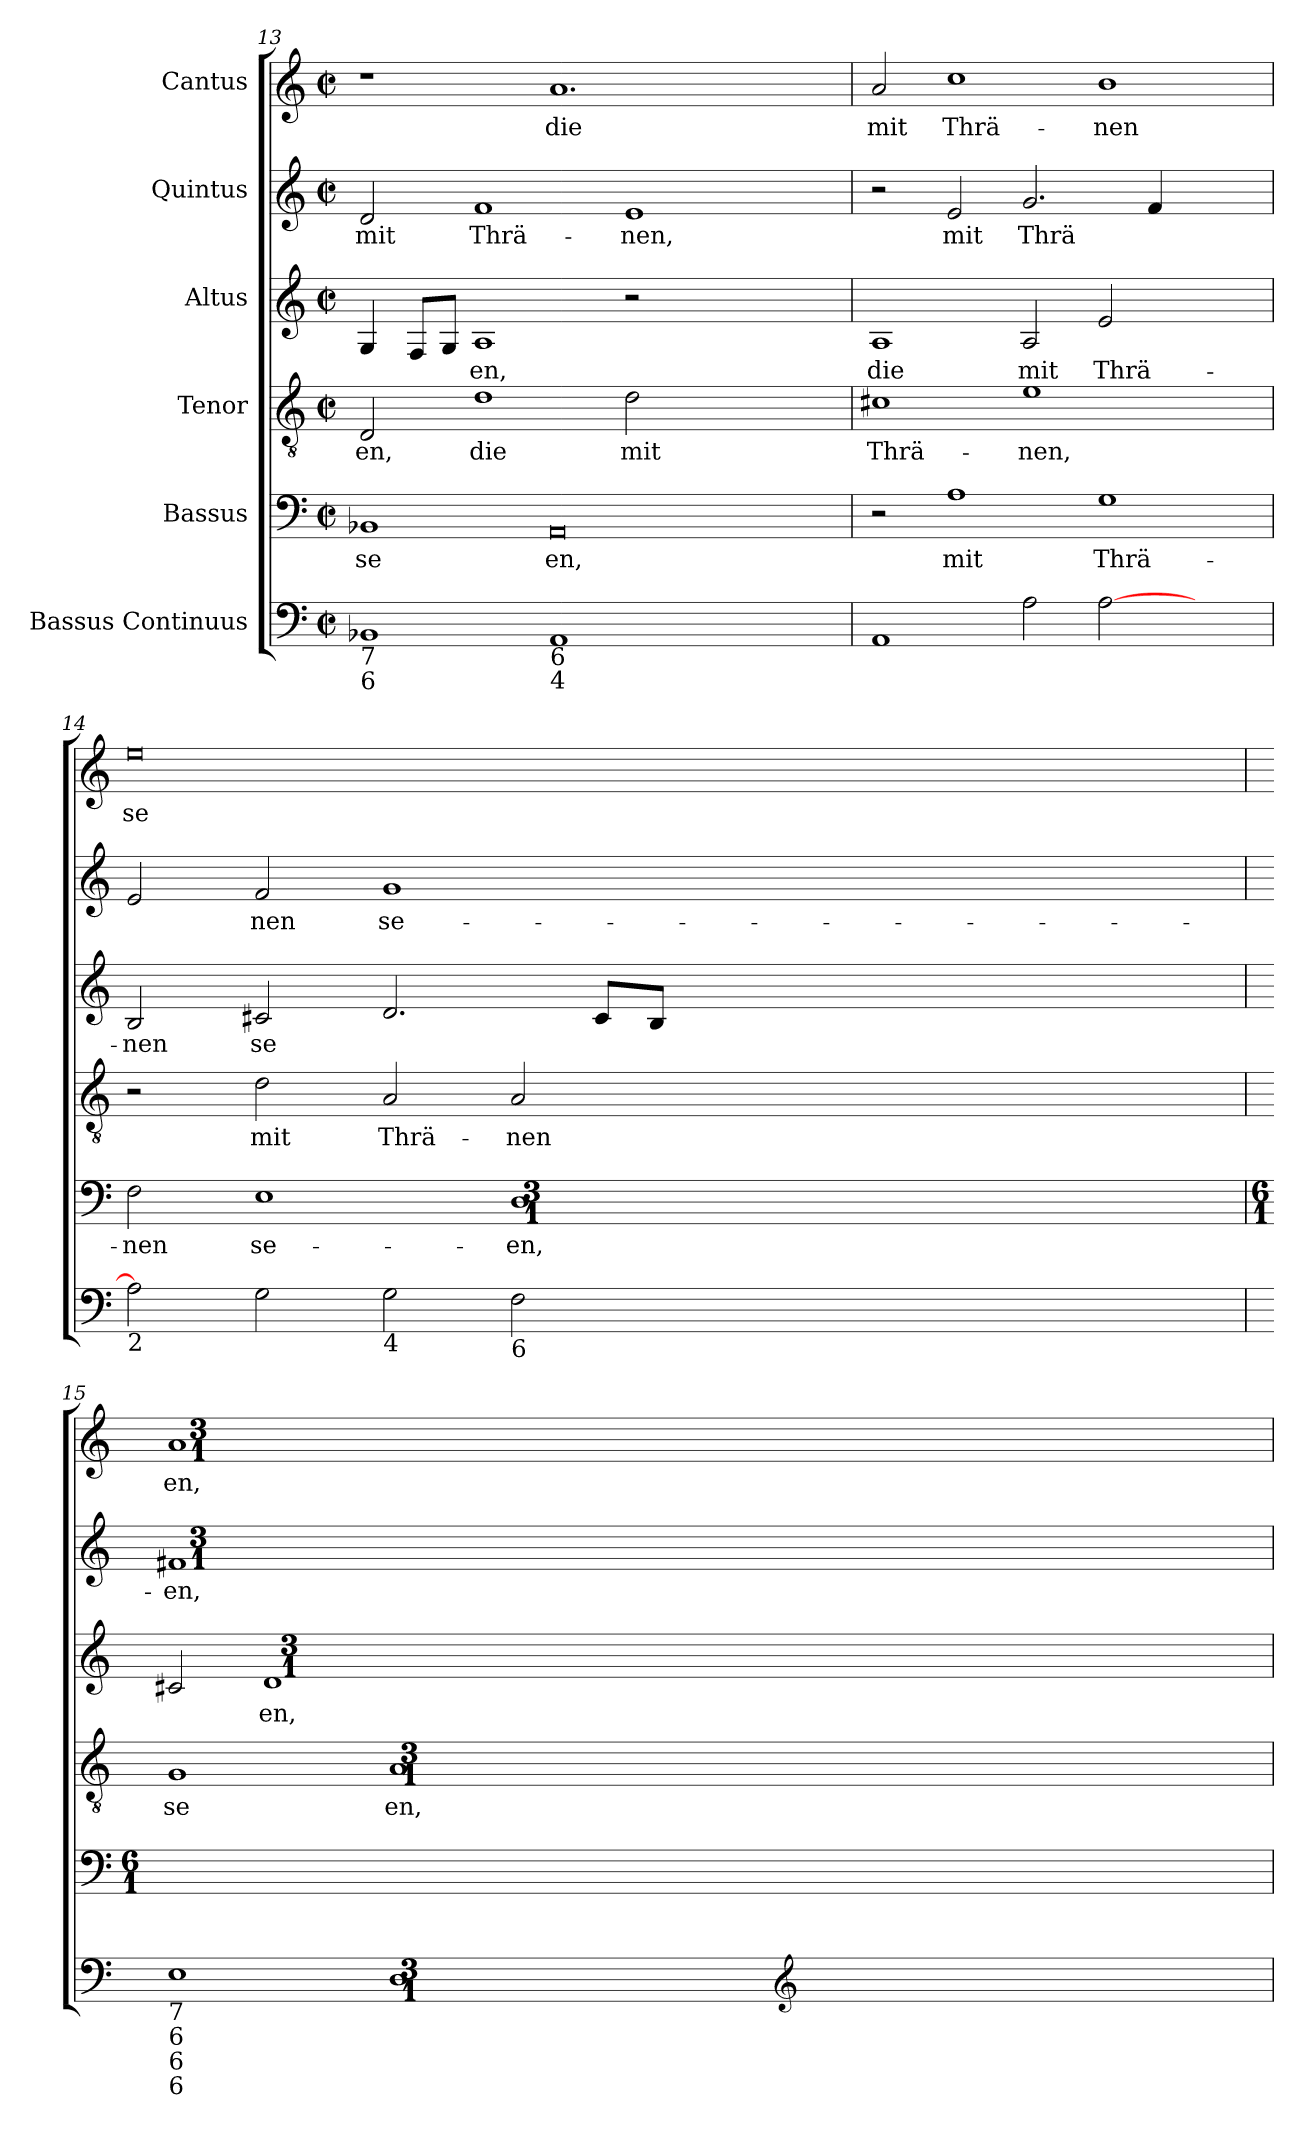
**kern	**kern	**text	**kern	**text	**kern	**text	**kern	**text	**kern	**text
*part6	*part5	*part5	*part4	*part4	*part3	*part3	*part2	*part2	*part1	*part1
*staff6	*staff5	*staff5	*staff4	*staff4	*staff3	*staff3	*staff2	*staff2	*staff1	*staff1
*I"Bassus Continuus	*I"Bassus	*	*I"Tenor	*	*I"Altus	*	*I"Quintus	*	*I"Cantus	*
*clefF4	*clefF4	*	*clefGv2	*	*clefG2	*	*clefG2	*	*clefG2	*
*k[]	*k[]	*	*k[]	*	*k[]	*	*k[]	*	*k[]	*
*C:	*C:	*	*C:	*	*C:	*	*C:	*	*C:	*
*M4/2	*M4/2	*	*M4/2	*	*M4/2	*	*M4/2	*	*M4/2	*
*met(c|)	*met(c|)	*	*met(c|)	*	*met(c|)	*	*met(c|)	*	*met(c|)	*
=13A	=13A	=13A	=13A	=13A	=13A	=13A	=13A	=13A	=13A	=13A
!LO:TX:b:t=7	!	!	!	!	!	!	!	!	!	!
!LO:TX:b:t=6	!	!	!	!	!	!	!	!	!	!
!	!	!LO:LY:b	!	!LO:LY:b	!	!	!	!LO:LY:b	!	!
1BB-X	1BB-X	se	2D	en,	4G	.	2d	mit	1r	.
.	.	.	.	.	8FL	.	.	.	.	.
.	.	.	.	.	8GJ	.	.	.	.	.
!	!	!	!	!LO:LY:b	!	!LO:LY:b	!	!LO:LY:b	!	!
.	.	.	1d	die	1A	en,	1f	Thrä-	.	.
!LO:TX:b:t=6\n4	!	!	!	!	!	!	!	!	!	!
!	!	!LO:LY:b	!	!	!	!	!	!	!	!LO:LY:b
1AA	0AA	en,	.	.	.	.	.	.	1.a	die
!	!	!	!	!LO:LY:b	!	!	!	!LO:LY:b	!	!
.	.	.	2d	mit	2r	.	1e	-nen,	.	.
1ryy	.	.	1ryy	.	1ryy	.	.	.	.	.
.	.	.	.	.	.	.	2ryy	.	2ryy	.
=13B	=13B	=13B	=13B	=13B	=13B	=13B	=13B	=13B	=13B	=13B
!	!	!	!	!LO:LY:b	!	!LO:LY:b	!	!	!	!LO:LY:b
1AA	2r	.	1c#X	Thrä-	1A	die	2r	.	2a	mit
!	!	!LO:LY:b	!	!	!	!	!	!LO:LY:b	!	!LO:LY:b
.	1A	mit	.	.	.	.	2e	mit	1cc	Thrä-
!	!	!	!	!LO:LY:b	!	!LO:LY:b	!	!LO:LY:b	!	!
2A	.	.	1e	-nen,	2A	mit	2.g	Thrä	.	.
!	!	!LO:LY:b	!	!	!	!LO:LY:b	!	!	!	!LO:LY:b
[2A	1G	Thrä-	.	.	2e	Thrä-	.	.	1b	-nen
.	.	.	.	.	.	.	4f	.	.	.
2ryy	.	.	2ryy	.	2ryy	.	2ryy	.	.	.
=14A	=14A	=14A	=14A	=14A	=14A	=14A	=14A	=14A	=14A	=14A
!LO:TX:b:t=2	!	!	!	!	!	!	!	!	!	!
!	!	!LO:LY:b	!	!	!	!LO:LY:b	!	!	!	!LO:LY:b
2A]	2F	-nen	2r	.	2B	-nen	2e	.	0ee	se
!	!	!LO:LY:b	!	!LO:LY:b	!	!LO:LY:b	!	!LO:LY:b	!	!
2G	1E	se-	2d	mit	2c#X	se	2f	nen	.	.
!LO:TX:b:t=4	!	!	!	!	!	!	!	!	!	!
!	!	!	!	!LO:LY:b	!	!	!	!LO:LY:b	!	!
2G	.	.	2A	Thrä-	2.d	.	1g	se-	.	.
!LO:TX:b:t=6	!	!	!	!	!	!	!	!	!	!
!	!	!LO:LY:b	!	!LO:LY:b	!	!	!	!	!	!
2F	1D	-en,	2A	-nen	.	.	.	.	.	.
.	.	.	.	.	8c#L	.	.	.	.	.
.	.	.	.	.	8BJ	.	.	.	.	.
2ryy	.	.	2ryy	.	2ryy	.	2ryy	.	2ryy	.
*	*M3/1	*	*	*	*	*	*	*	*	*
!!LO:LB:g=z
=15A	=15A	=15A	=15A	=15A	=15A	=15A	=15A	=15A	=15A	=15A
*	*M6/1	*	*	*	*	*	*	*	*	*
!LO:TX:b:t=7	!	!	!	!	!	!	!	!	!	!
!LO:TX:b:t=6	!	!	!	!	!	!	!	!	!	!
!LO:TX:b:t=6	!	!	!	!	!	!	!	!	!	!
!LO:TX:b:t=6	!	!	!	!	!	!	!	!	!	!
!	!	!	!	!LO:LY:b	!	!	!	!LO:LY:b	!	!LO:LY:b
1E	00.ryy	.	1G	se	2c#X	.	1f#X	-en,	1a	en,
!	!	!	!	!	!	!LO:LY:b	!	!	!	!
.	.	.	.	.	1d	en,	.	.	.	.
*	*	*	*	*	*	*	*M3/1	*	*M3/1	*
!	!	!	!	!LO:LY:b	!	!	!	!	!	!
1D	.	.	1A	en,	.	.	00ryy	.	00ryy	.
*	*	*	*	*	*M3/1	*	*	*	*	*
.	.	.	.	.	00ryy	.	.	.	.	.
*clefG2	*	*	*	*	*	*	*	*	*	*
*M3/1	*	*	*M3/1	*	*	*	*	*	*	*
00ryy	.	.	00ryy	.	.	.	.	.	.	.
.	.	.	.	.	.	.	1ryy	.	1ryy	.
.	.	.	.	.	2ryy	.	.	.	.	.
=	=	=	=	=	=	=	=	=	=	=
*-	*-	*-	*-	*-	*-	*-	*-	*-	*-	*-
